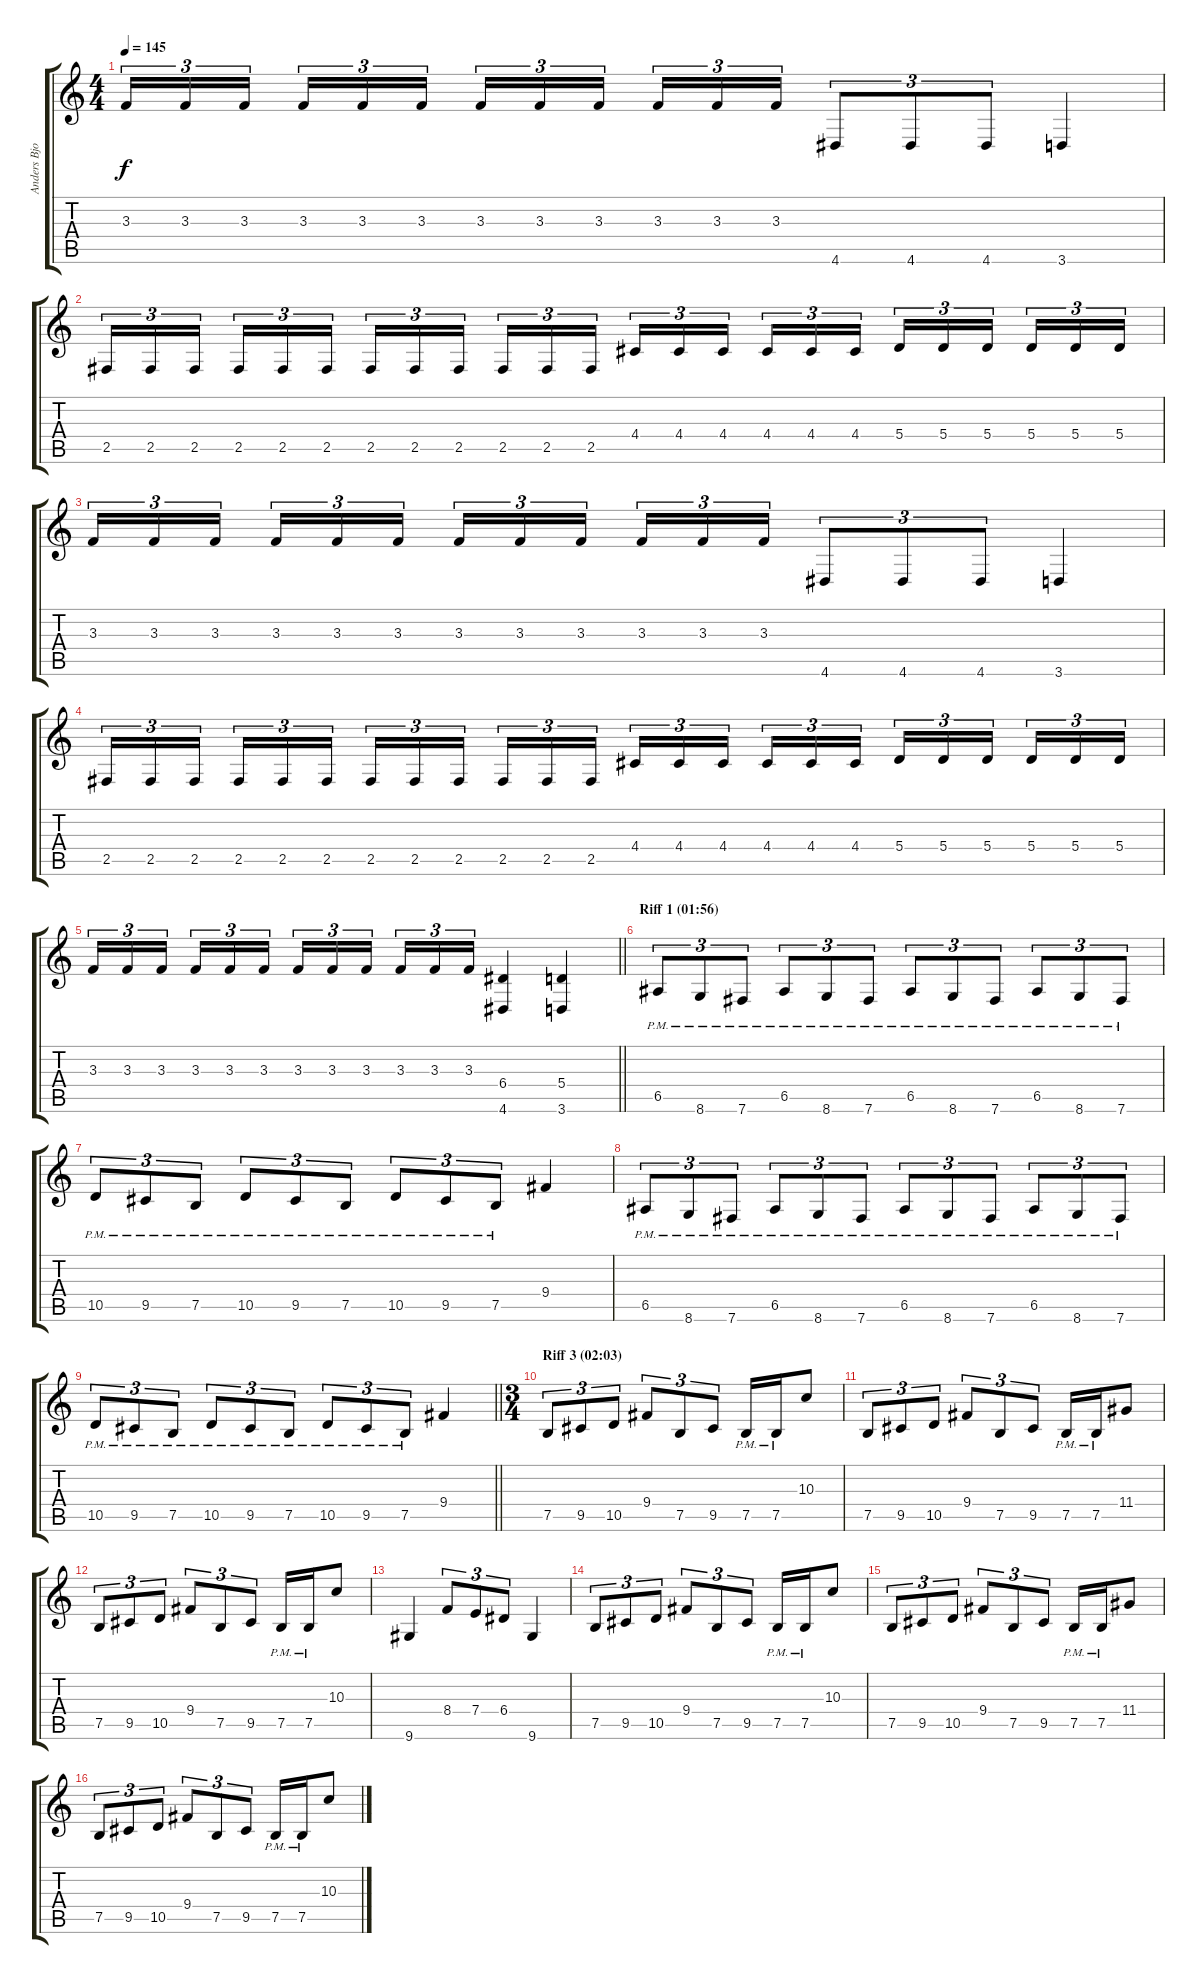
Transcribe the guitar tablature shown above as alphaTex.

\track ("Anders Bjorler" "Anders Bjo") {instrument distortionguitar}
\staff {score tabs}
\tuning (B3 Gb3 D3 A2 E2 B1) {hide}
\ts (4 4)
\tempo 145
\clef g2
\ks c
3.3.16{tu (3 2) dy f} 3.3.16{tu (3 2)} 3.3.16{tu (3 2) beam splitsecondary} 3.3.16{tu (3 2)} 3.3.16{tu (3 2)} 3.3.16{tu (3 2)} 3.3.16{tu (3 2)} 3.3.16{tu (3 2)} 3.3.16{tu (3 2) beam splitsecondary} 3.3.16{tu (3 2)} 3.3.16{tu (3 2)} 3.3.16{tu (3 2)} 4.6.8{tu (3 2)} 4.6.8{tu (3 2)} 4.6.8{tu (3 2)} 3.6.4 |
2.5.16{tu (3 2)} 2.5.16{tu (3 2)} 2.5.16{tu (3 2) beam splitsecondary} 2.5.16{tu (3 2)} 2.5.16{tu (3 2)} 2.5.16{tu (3 2)} 2.5.16{tu (3 2)} 2.5.16{tu (3 2)} 2.5.16{tu (3 2) beam splitsecondary} 2.5.16{tu (3 2)} 2.5.16{tu (3 2)} 2.5.16{tu (3 2)} 4.4.16{tu (3 2)} 4.4.16{tu (3 2)} 4.4.16{tu (3 2) beam splitsecondary} 4.4.16{tu (3 2)} 4.4.16{tu (3 2)} 4.4.16{tu (3 2)} 5.4.16{tu (3 2)} 5.4.16{tu (3 2)} 5.4.16{tu (3 2) beam splitsecondary} 5.4.16{tu (3 2)} 5.4.16{tu (3 2)} 5.4.16{tu (3 2)} |
3.3.16{tu (3 2)} 3.3.16{tu (3 2)} 3.3.16{tu (3 2) beam splitsecondary} 3.3.16{tu (3 2)} 3.3.16{tu (3 2)} 3.3.16{tu (3 2)} 3.3.16{tu (3 2)} 3.3.16{tu (3 2)} 3.3.16{tu (3 2) beam splitsecondary} 3.3.16{tu (3 2)} 3.3.16{tu (3 2)} 3.3.16{tu (3 2)} 4.6.8{tu (3 2)} 4.6.8{tu (3 2)} 4.6.8{tu (3 2)} 3.6.4 |
2.5.16{tu (3 2)} 2.5.16{tu (3 2)} 2.5.16{tu (3 2) beam splitsecondary} 2.5.16{tu (3 2)} 2.5.16{tu (3 2)} 2.5.16{tu (3 2)} 2.5.16{tu (3 2)} 2.5.16{tu (3 2)} 2.5.16{tu (3 2) beam splitsecondary} 2.5.16{tu (3 2)} 2.5.16{tu (3 2)} 2.5.16{tu (3 2)} 4.4.16{tu (3 2)} 4.4.16{tu (3 2)} 4.4.16{tu (3 2) beam splitsecondary} 4.4.16{tu (3 2)} 4.4.16{tu (3 2)} 4.4.16{tu (3 2)} 5.4.16{tu (3 2)} 5.4.16{tu (3 2)} 5.4.16{tu (3 2) beam splitsecondary} 5.4.16{tu (3 2)} 5.4.16{tu (3 2)} 5.4.16{tu (3 2)} |
\barLineRight lightlight
3.3.16{tu (3 2)} 3.3.16{tu (3 2)} 3.3.16{tu (3 2) beam splitsecondary} 3.3.16{tu (3 2)} 3.3.16{tu (3 2)} 3.3.16{tu (3 2)} 3.3.16{tu (3 2)} 3.3.16{tu (3 2)} 3.3.16{tu (3 2) beam splitsecondary} 3.3.16{tu (3 2)} 3.3.16{tu (3 2)} 3.3.16{tu (3 2)} (6.4 4.6).4 (5.4 3.6).4 |
\section ("" "Riff 1 (01:56)")
6.5{pm}.8{tu (3 2)} 8.6{pm}.8{tu (3 2)} 7.6{pm}.8{tu (3 2)} 6.5{pm}.8{tu (3 2)} 8.6{pm}.8{tu (3 2)} 7.6{pm}.8{tu (3 2)} 6.5{pm}.8{tu (3 2)} 8.6{pm}.8{tu (3 2)} 7.6{pm}.8{tu (3 2)} 6.5{pm}.8{tu (3 2)} 8.6{pm}.8{tu (3 2)} 7.6{pm}.8{tu (3 2)} |
10.5{pm}.8{tu (3 2)} 9.5{pm}.8{tu (3 2)} 7.5{pm}.8{tu (3 2)} 10.5{pm}.8{tu (3 2)} 9.5{pm}.8{tu (3 2)} 7.5{pm}.8{tu (3 2)} 10.5{pm}.8{tu (3 2)} 9.5{pm}.8{tu (3 2)} 7.5{pm}.8{tu (3 2)} 9.4.4 |
6.5{pm}.8{tu (3 2)} 8.6{pm}.8{tu (3 2)} 7.6{pm}.8{tu (3 2)} 6.5{pm}.8{tu (3 2)} 8.6{pm}.8{tu (3 2)} 7.6{pm}.8{tu (3 2)} 6.5{pm}.8{tu (3 2)} 8.6{pm}.8{tu (3 2)} 7.6{pm}.8{tu (3 2)} 6.5{pm}.8{tu (3 2)} 8.6{pm}.8{tu (3 2)} 7.6{pm}.8{tu (3 2)} |
\barLineRight lightlight
10.5{pm}.8{tu (3 2)} 9.5{pm}.8{tu (3 2)} 7.5{pm}.8{tu (3 2)} 10.5{pm}.8{tu (3 2)} 9.5{pm}.8{tu (3 2)} 7.5{pm}.8{tu (3 2)} 10.5{pm}.8{tu (3 2)} 9.5{pm}.8{tu (3 2)} 7.5{pm}.8{tu (3 2)} 9.4.4 |
\ts (3 4)
\section ("" "Riff 3 (02:03)")
7.5.8{tu (3 2)} 9.5.8{tu (3 2)} 10.5.8{tu (3 2)} 9.4.8{tu (3 2)} 7.5.8{tu (3 2)} 9.5.8{tu (3 2)} 7.5{pm}.16 7.5{pm}.16 10.3.8 |
7.5.8{tu (3 2)} 9.5.8{tu (3 2)} 10.5.8{tu (3 2)} 9.4.8{tu (3 2)} 7.5.8{tu (3 2)} 9.5.8{tu (3 2)} 7.5{pm}.16 7.5{pm}.16 11.4.8 |
7.5.8{tu (3 2)} 9.5.8{tu (3 2)} 10.5.8{tu (3 2)} 9.4.8{tu (3 2)} 7.5.8{tu (3 2)} 9.5.8{tu (3 2)} 7.5{pm}.16 7.5{pm}.16 10.3.8 |
9.6.4 8.4.8{tu (3 2)} 7.4.8{tu (3 2)} 6.4.8{tu (3 2)} 9.6.4 |
7.5.8{tu (3 2)} 9.5.8{tu (3 2)} 10.5.8{tu (3 2)} 9.4.8{tu (3 2)} 7.5.8{tu (3 2)} 9.5.8{tu (3 2)} 7.5{pm}.16 7.5{pm}.16 10.3.8 |
7.5.8{tu (3 2)} 9.5.8{tu (3 2)} 10.5.8{tu (3 2)} 9.4.8{tu (3 2)} 7.5.8{tu (3 2)} 9.5.8{tu (3 2)} 7.5{pm}.16 7.5{pm}.16 11.4.8 |
7.5.8{tu (3 2)} 9.5.8{tu (3 2)} 10.5.8{tu (3 2)} 9.4.8{tu (3 2)} 7.5.8{tu (3 2)} 9.5.8{tu (3 2)} 7.5{pm}.16 7.5{pm}.16 10.3.8
